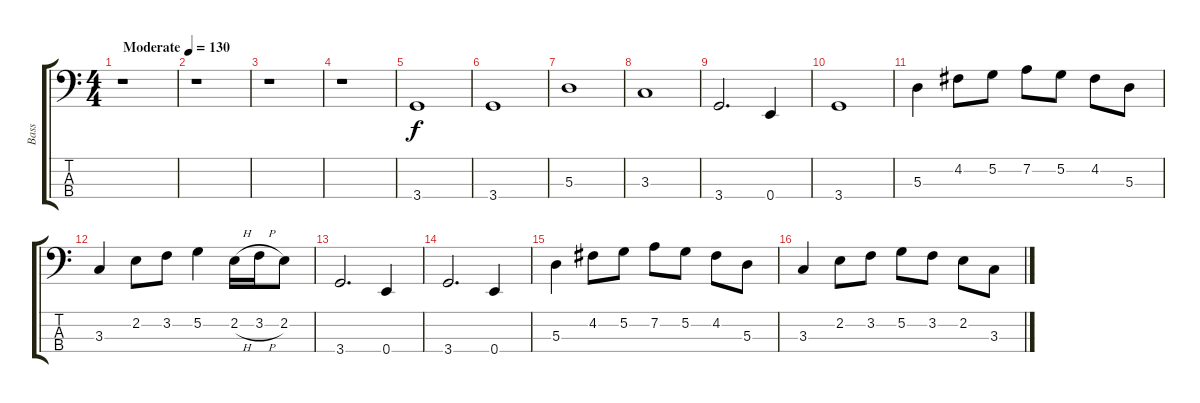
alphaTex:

\track ("Bass" "Bass") {instrument electricbassfinger}
\staff {score tabs}
\tuning (G2 D2 A1 E1) {hide}
\ts (4 4)
\tempo (130 "Moderate")
\clef f4
\ks c
r.1{dy f instrument electricbassfinger} |
r.1 |
r.1 |
r.1 |
3.4.1 |
3.4.1 |
5.3.1 |
3.3.1 |
3.4.2{d} 0.4.4 |
3.4.1 |
5.3.4 4.2.8 5.2.8 7.2.8 5.2.8 4.2.8 5.3.8 |
3.3.4 2.2.8 3.2.8 5.2.4 2.2{h}.16 3.2{h}.16 2.2.8 |
3.4.2{d} 0.4.4 |
3.4.2{d} 0.4.4 |
5.3.4 4.2.8 5.2.8 7.2.8 5.2.8 4.2.8 5.3.8 |
3.3.4 2.2.8 3.2.8 5.2.8 3.2.8 2.2.8 3.3.8
